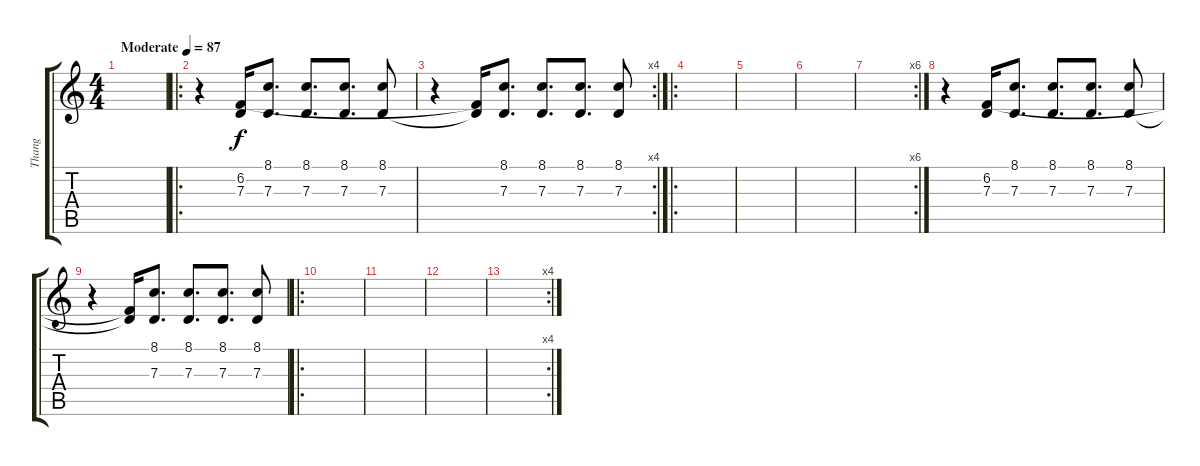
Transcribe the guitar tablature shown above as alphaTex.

\track ("Thang" "Thang") {instrument glockenspiel}
\staff {score tabs}
\tuning (E4 B3 G3 D3 A2 E2) {hide}
\ts (4 4)
\tempo (87 "Moderate")
\clef g2
\ks c
|
\ro
r.4 (6.2 7.3).16 (8.1 7.3).8{d} (8.1 7.3).8{d} (8.1 7.3).8{d} (8.1 7.3).8 |
\rc 4
r.4 (6.2{t} 7.3{t}).16 (8.1 7.3).8{d} (8.1 7.3).8{d} (8.1 7.3).8{d} (8.1 7.3).8 |
\ro
|
|
|
\rc 6
|
r.4 (6.2 7.3).16 (8.1 7.3).8{d} (8.1 7.3).8{d} (8.1 7.3).8{d} (8.1 7.3).8 |
r.4 (6.2{t} 7.3{t}).16 (8.1 7.3).8{d} (8.1 7.3).8{d} (8.1 7.3).8{d} (8.1 7.3).8 |
\ro
|
|
|
\rc 4
